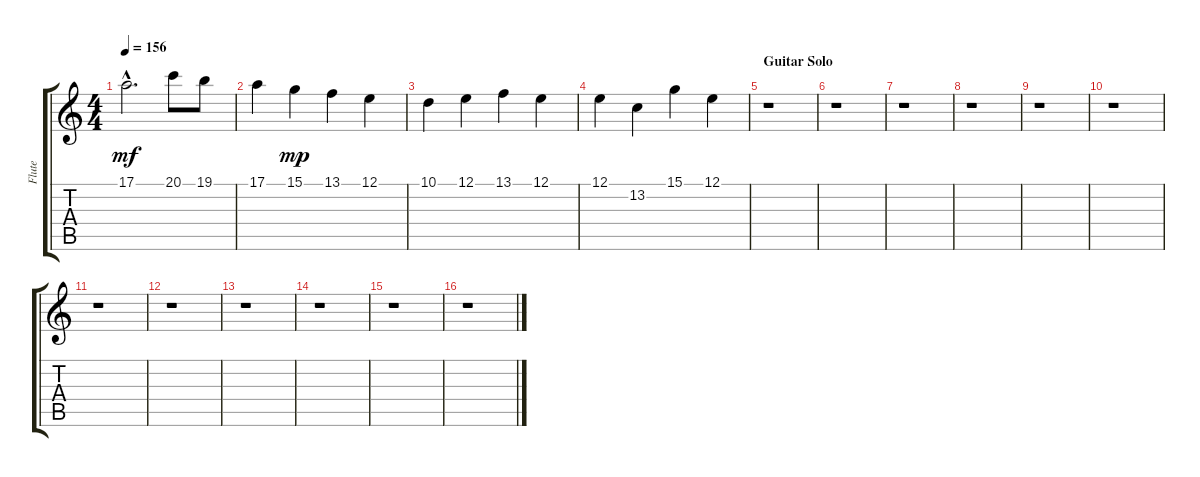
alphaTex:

\track ("Flute" "Flute") {instrument flute}
\staff {score tabs}
\tuning (E4 B3 G3 D3 A2 E2) {hide}
\ts (4 4)
\tempo 156
\clef g2
\ks c
17.1{hac}.2{d dy mf} 20.1.8 19.1.8 |
17.1.4 15.1.4{dy mp} 13.1.4 12.1.4 |
10.1.4 12.1.4 13.1.4 12.1.4 |
12.1.4 13.2.4 15.1.4 12.1.4 |
\section ("" "Guitar Solo")
r.1 |
r.1 |
r.1 |
r.1 |
r.1 |
r.1 |
r.1 |
r.1 |
r.1 |
r.1 |
r.1 |
r.1{volume 14 instrument distortionguitar}
